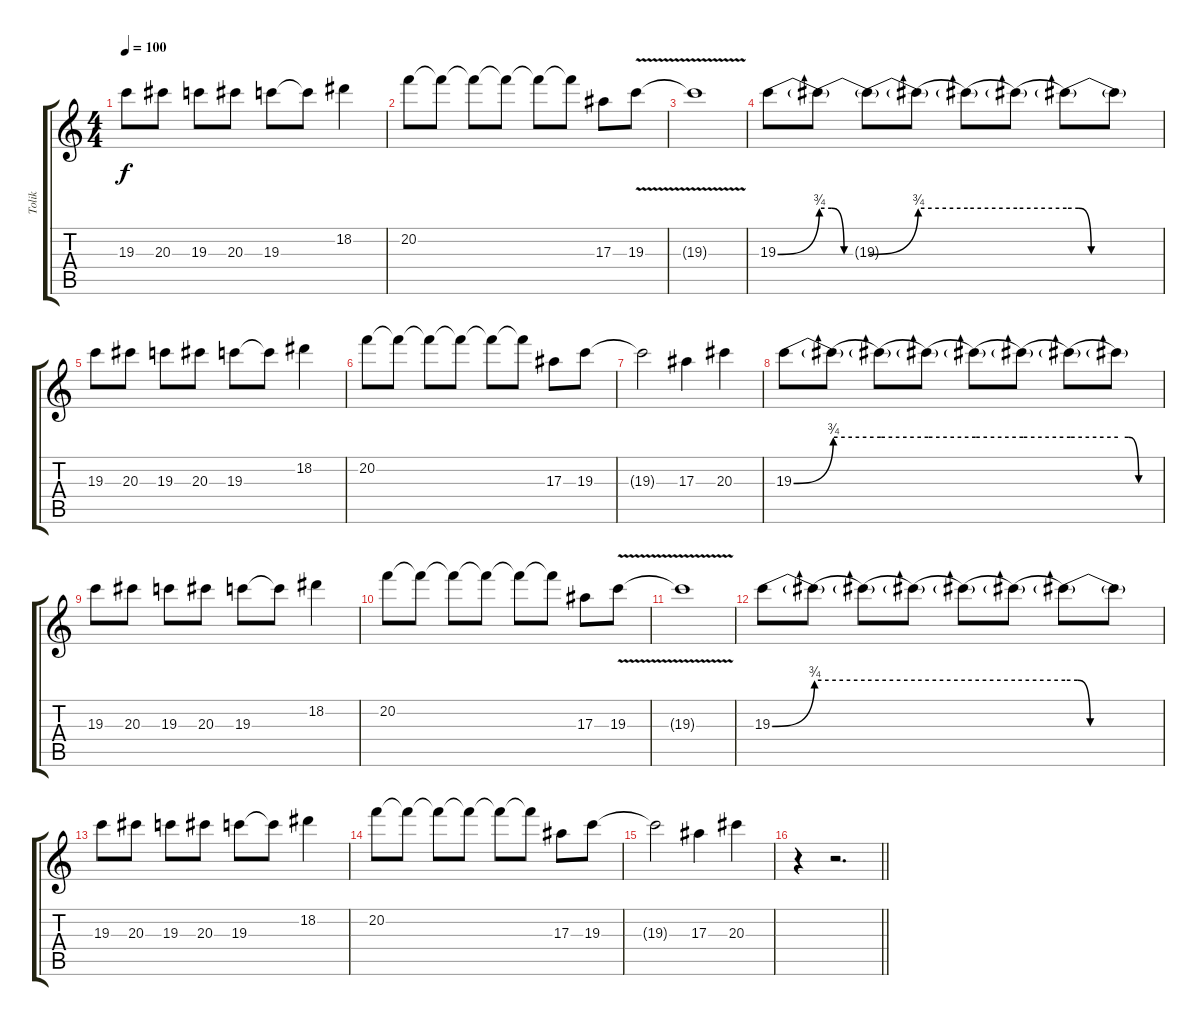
\track ("Tolik" "Tolik") {instrument distortionguitar}
\staff {score tabs}
\tuning (D4 A3 F3 C3 G2 C2) {hide}
\ts (4 4)
\tempo 100
\clef g2
\ks c
19.3.8{dy f} 20.3.8 19.3.8 20.3.8 19.3.8 19.3{t}.8 18.2.4 |
20.2.8 20.2{t}.8 20.2{t}.8 20.2{t}.8 20.2{t}.8 20.2{t}.8 17.3.8 19.3{v}.8 |
19.3{v t}.1 |
19.3{be (bend 0 0 60 3)}.8 19.3{be (custom 0 3 15 3 30 0 60 0) t}.8 19.3{be (bend 0 0 60 3) t}.8 19.3{be (hold 0 3 60 3) t}.8 19.3{be (hold 0 3 60 3) t}.8 19.3{be (hold 0 3 60 3) t}.8 19.3{be (custom 0 3 15 3 30 0 60 0) t}.8 19.3{be (hold 0 0 60 0) t}.8 |
19.3.8 20.3.8 19.3.8 20.3.8 19.3.8 19.3{t}.8 18.2.4 |
20.2.8 20.2{t}.8 20.2{t}.8 20.2{t}.8 20.2{t}.8 20.2{t}.8 17.3.8 19.3.8 |
19.3{t}.2 17.3.4 20.3.4 |
19.3{be (bend 0 0 60 3)}.8 19.3{be (hold 0 3 60 3) t}.8 19.3{be (hold 0 3 60 3) t}.8 19.3{be (hold 0 3 60 3) t}.8 19.3{be (hold 0 3 60 3) t}.8 19.3{be (hold 0 3 60 3) t}.8 19.3{be (hold 0 3 60 3) t}.8 19.3{be (custom 0 3 15 3 30 0 60 0) t}.8 |
19.3.8 20.3.8 19.3.8 20.3.8 19.3.8 19.3{t}.8 18.2.4 |
20.2.8 20.2{t}.8 20.2{t}.8 20.2{t}.8 20.2{t}.8 20.2{t}.8 17.3.8 19.3{v}.8 |
19.3{v t}.1 |
19.3{be (bend 0 0 60 3)}.8 19.3{be (hold 0 3 60 3) t}.8 19.3{be (hold 0 3 60 3) t}.8 19.3{be (hold 0 3 60 3) t}.8 19.3{be (hold 0 3 60 3) t}.8 19.3{be (hold 0 3 60 3) t}.8 19.3{be (custom 0 3 15 3 30 0 60 0) t}.8 19.3{be (hold 0 0 60 0) t}.8 |
19.3.8 20.3.8 19.3.8 20.3.8 19.3.8 19.3{t}.8 18.2.4 |
20.2.8 20.2{t}.8 20.2{t}.8 20.2{t}.8 20.2{t}.8 20.2{t}.8 17.3.8 19.3.8 |
19.3{t}.2 17.3.4 20.3.4 |
\barLineRight lightlight
r.4 r.2{d}
